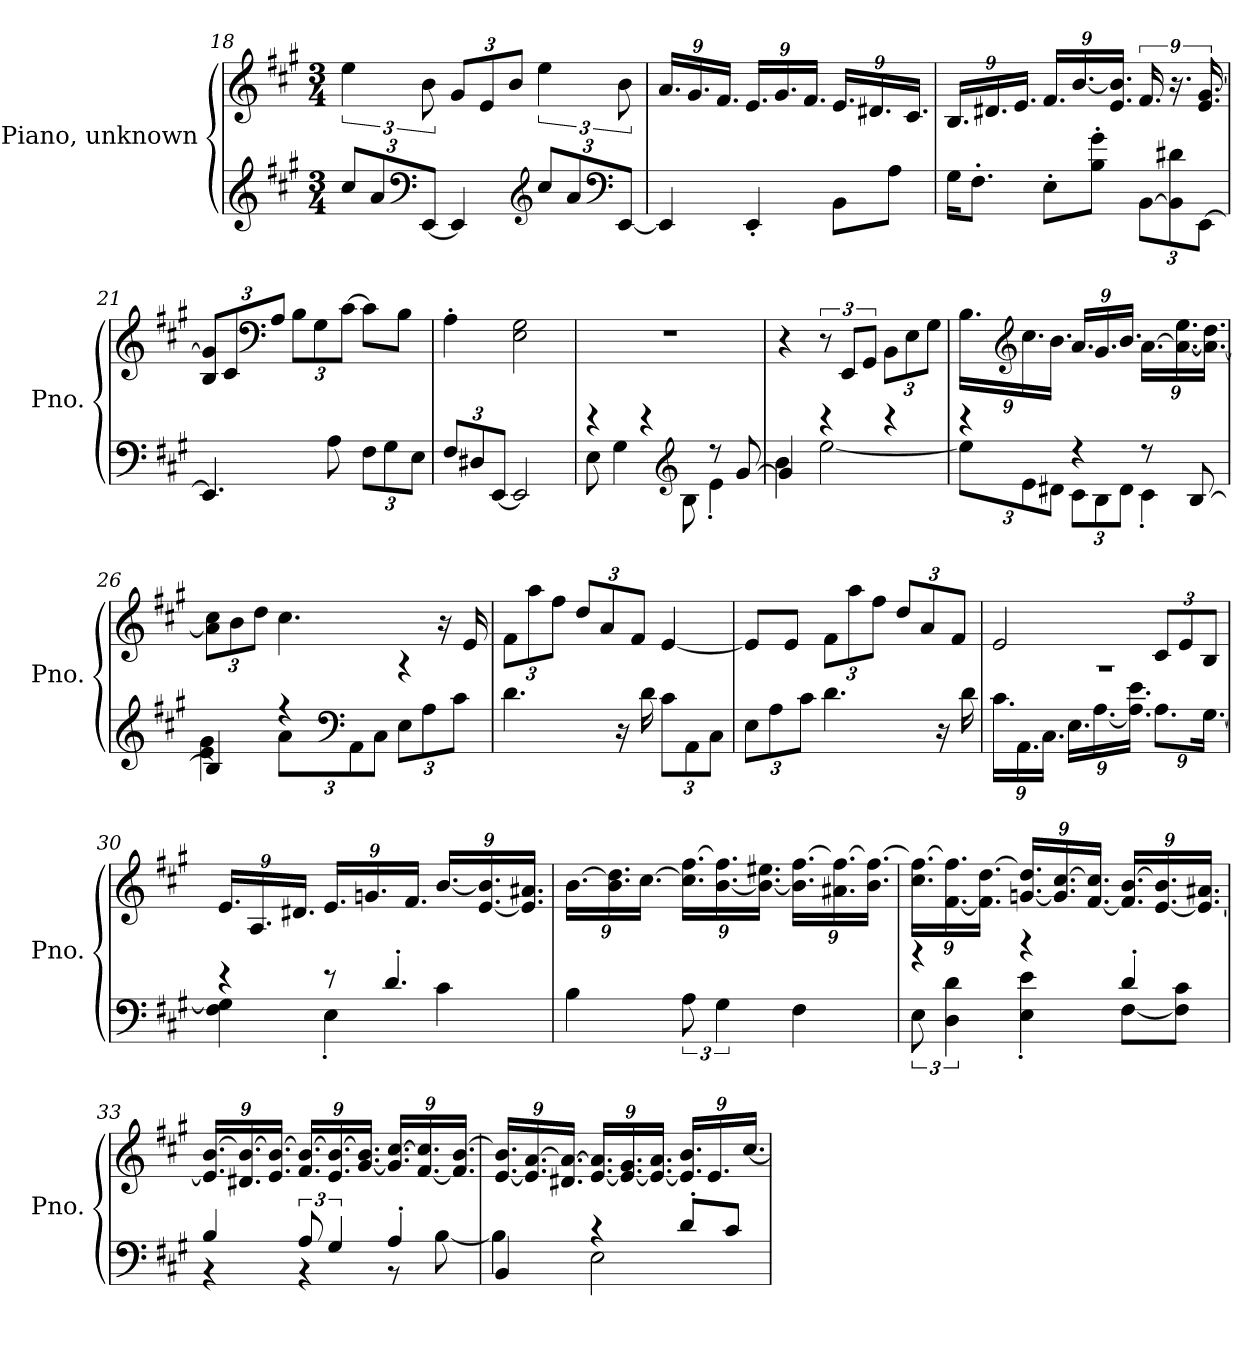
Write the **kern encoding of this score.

**kern	**kern
*part1	*part1
*staff2	*staff1
*I"Piano, unknown	*
*I'Pno.	*
*clefG2	*clefG2
*k[f#c#g#]	*k[f#c#g#]
*M3/4	*M3/4
*Xbrackettup	*
=18	=18
12cc#/L	6ee\
12a/	.
*clefF4	*
[12EE/J	12b\
*	*Xbrackettup
4EE/]	12g#/L
.	12e/
.	12b/J
*clefG2	*
*	*brackettup
12cc#/L	6ee\
12a/	.
*clefF4	*
[12EE/J	12b\
!!LO:LB:g=z
=19	=19
*	*Xbrackettup
4EE/]	18.a/LL
.	18.g#/
.	18.f#/JJ
4EE'/	18.e/LL
.	18.g#/
.	18.f#/JJ
8BB\L	18.e/LL
.	18.d#X/
8A\J	.
.	18.c#/JJ
=20	=20
*	*brackettup
16G#\KL	18.B/LL
8.F#'\J	.
.	18.d#X/
.	18.e/JJ
8E'\L	18.f#/LL
.	[18.b/
8B\' 8g#\'J	.
.	18.e/ 18.b/]JJ
[12BB\L	18.f#/
12BB\] 12d#X\	18.r
[12EE\J	18.e/ [18.g#/
=21	=21
*	*Xbrackettup
4.EE/]	12B/ 12g#/]L
.	12c#/
*	*clefF4
.	12A/J
.	12B\L
.	12G#\
8A\	.
.	[12c#\J
12F#\L	8c#\L]
12G#\	.
.	8B\J
12E\J	.
!!LO:LB:g=z
=22	=22
12F#/L	4A'\
12D#X/	.
[12EE/J	.
2EE/]	2E\ 2G#\
=23	=23
*^	*
4r	8E\	2.r
.	4G#\	.
4r	.	.
*clefG2	*	*
.	8B\	.
8r	4e'\	.
[8g#/	.	.
=24	=24	=24
4g#/]	4b\	4r
*	*	*brackettup
4r	[2ee\	12r
.	.	12EE/L
.	.	12GG#/J
*	*	*Xbrackettup
4r	.	12BB\L
.	.	12E\
.	.	12G#\J
=25	=25	=25
4r	12ee\L]	18.B\LL
*	*	*clefG2
.	12e\	18.cc#\
.	12d#X\J	18.b\JJ
4r	12c#\L	18.a/LL
.	12B\	18.g#/
.	12d#\J	18.b/JJ
8r	4c#'\	[18.a\LL
.	.	18.a\_ 18.ee\
[8B/	.	.
.	.	18.a\_ 18.dd\JJ
!!LO:LB:g=z
=26	=26	=26
4B/]	4e\ 4g#\	12a\] 12cc#\L
.	.	12b\
.	.	12dd\J
4r	12a\L	4.cc#\
*clefF4	*	*
.	12AA\	.
.	12C#\J	.
4r	12E\L	.
.	12A\	.
.	.	16r
.	12c#\J	.
.	.	16e/
*v	*v	*
=27	=27
4.d\	12f#\L
.	12aa\
.	12ff#\J
.	12dd/L
.	12a/
16r	.
.	12f#/J
16d\	.
12c#\L	[4e/
12AA\	.
12C#\J	.
=28	=28
12E\L	8e/L]
12A\	.
.	8e/J
12c#\J	.
4.d\	12f#\L
.	12aa\
.	12ff#\J
.	12dd/L
.	12a/
16r	.
.	12f#/J
16d\	.
!!LO:LB:g=z
=29	=29
*^	*
2.r	18.c#\LL	2e/
.	18.AA\	.
.	18.C#\JJ	.
.	18.E\LL	.
.	[18.A\	.
.	18.A\] 18.e\JJ	.
.	9.A\L	12c#/L
.	.	12e/
.	[18.G#\Jk	12B/J
=30	=30	=30
4r	4F#\ 4G#\]	18.e/LL
.	.	18.A/
.	.	18.d#X/JJ
8r	4E'\	18.e/LL
.	.	18.gn/
4.d'/	.	.
.	.	18.f#/JJ
.	4c#\	[18.b/LL
.	.	[18.e/ 18.b/]
.	.	18.e/] 18.a#X/JJ
*v	*v	*
!!LO:LB:g=z
=31	=31
4B\	[18.b\LL
.	18.b\] 18.dd\
.	[18.cc#\JJ
*brackettup	*
12A\	18.cc#\] [18.ff#\LL
6G#\	[18.b\ 18.ff#\]
.	18.b\_ 18.ee#X\JJ
4F#\	18.b\] [18.ff#\LL
.	18.a#X\ 18.ff#\_
.	18.b\ 18.ff#\_JJ
=32	=32
*^	*
4r	12E\	18.cc#\ 18.ff#\_LL
.	6D\ 6d\	[18.f#\ 18.ff#\]
.	.	18.f#\] [18.dd\JJ
4r	4E\' 4e\'	[18.gn/ 18.dd/]LL
.	.	18.g/] [18.cc#/
.	.	[18.f#/ 18.cc#/]JJ
4d'/	[8F#\L	18.f#/] [18.b/LL
.	.	[18.e/ 18.b/]
.	8F#\] 8c#\J	.
.	.	18.e/_ 18.a#X/JJ
!!LO:PB:g=z
=33	=33	=33
4B/	4r	18.e/] [18.b/LL
.	.	18.d#X/ 18.b/_
.	.	18.e/ 18.b/_JJ
12A/	4r	18.f#/ 18.b/_LL
6G#/	.	18.e/ 18.b/_
.	.	[18.g#/ 18.b/]JJ
4A'/	8r	18.g#/] [18.cc#/LL
.	.	[18.f#/ 18.cc#/]
.	[8B\	.
.	.	18.f#/] [18.b/JJ
=34	=34	=34
4BB/	4B\]	[18.e/ 18.b/]LL
.	.	18.e/] [18.a/
.	.	18.d#X/ 18.a/_JJ
4r	2E\	[18.e/ 18.a/]LL
.	.	18.e/_ 18.g#/
.	.	18.e/_ 18.a/JJ
8d'/L	.	18.e/] 18.b/LL
.	.	18.e/
8c#/J	.	.
.	.	[18.cc#/JJ
*v	*v	*
=	=
*-	*-
